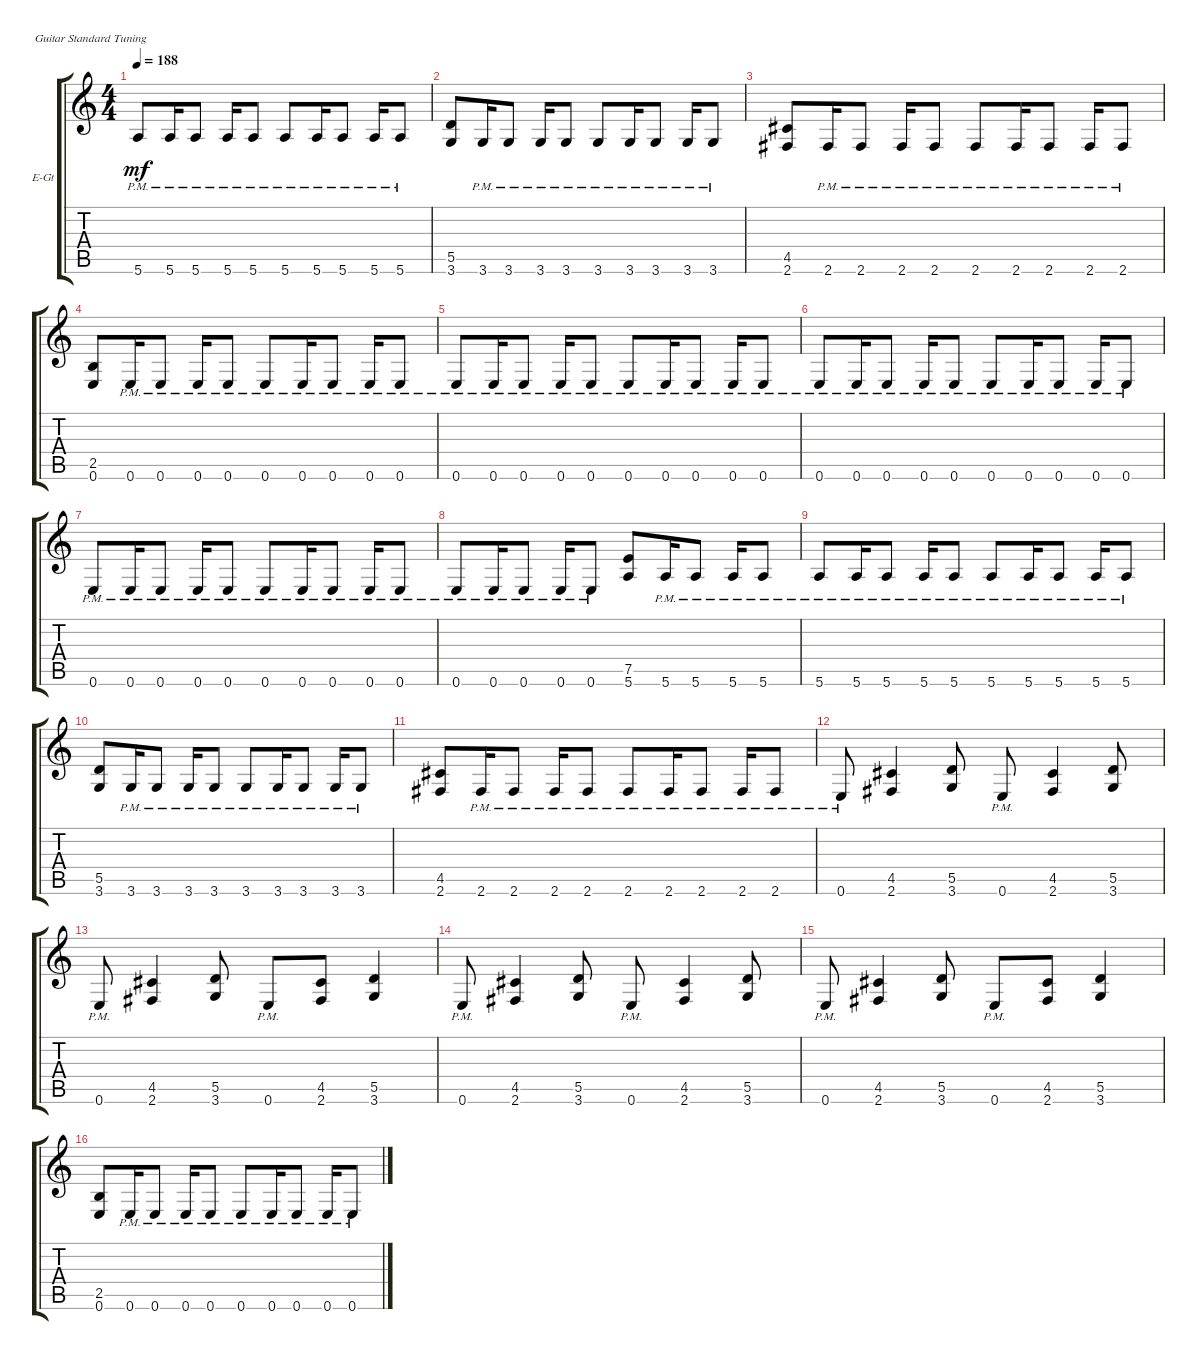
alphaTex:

\bracketExtendMode groupsimilarinstruments
\firstSystemTrackNameOrientation horizontal
\otherSystemsTrackNameOrientation horizontal
\track ("Gtr Dist 2" "E-Gt") {instrument overdrivenguitar}
\staff {score tabs}
\tuning (E4 B3 G3 D3 A2 E2)
\ts (4 4)
\tempo 188
\clef g2
\ks c
5.6{pm}.8{dy mf} 5.6{pm}.16 5.6{pm}.8 5.6{pm}.16 5.6{pm}.8 5.6{pm}.8 5.6{pm}.16 5.6{pm}.8 5.6{pm}.16 5.6{pm}.8 |
(5.5 3.6).8 3.6{pm}.16 3.6{pm}.8 3.6{pm}.16 3.6{pm}.8 3.6{pm}.8 3.6{pm}.16 3.6{pm}.8 3.6{pm}.16 3.6{pm}.8 |
(4.5 2.6).8 2.6{pm}.16 2.6{pm}.8 2.6{pm}.16 2.6{pm}.8 2.6{pm}.8 2.6{pm}.16 2.6{pm}.8 2.6{pm}.16 2.6{pm}.8 |
(2.5 0.6).8 0.6{pm}.16 0.6{pm}.8 0.6{pm}.16 0.6{pm}.8 0.6{pm}.8 0.6{pm}.16 0.6{pm}.8 0.6{pm}.16 0.6{pm}.8 |
0.6{pm}.8 0.6{pm}.16 0.6{pm}.8 0.6{pm}.16 0.6{pm}.8 0.6{pm}.8 0.6{pm}.16 0.6{pm}.8 0.6{pm}.16 0.6{pm}.8 |
0.6{pm}.8 0.6{pm}.16 0.6{pm}.8 0.6{pm}.16 0.6{pm}.8 0.6{pm}.8 0.6{pm}.16 0.6{pm}.8 0.6{pm}.16 0.6{pm}.8 |
0.6{pm}.8 0.6{pm}.16 0.6{pm}.8 0.6{pm}.16 0.6{pm}.8 0.6{pm}.8 0.6{pm}.16 0.6{pm}.8 0.6{pm}.16 0.6{pm}.8 |
0.6{pm}.8 0.6{pm}.16 0.6{pm}.8 0.6{pm}.16 0.6{pm}.8 (7.5 5.6).8 5.6{pm}.16 5.6{pm}.8 5.6{pm}.16 5.6{pm}.8 |
5.6{pm}.8 5.6{pm}.16 5.6{pm}.8 5.6{pm}.16 5.6{pm}.8 5.6{pm}.8 5.6{pm}.16 5.6{pm}.8 5.6{pm}.16 5.6{pm}.8 |
(5.5 3.6).8 3.6{pm}.16 3.6{pm}.8 3.6{pm}.16 3.6{pm}.8 3.6{pm}.8 3.6{pm}.16 3.6{pm}.8 3.6{pm}.16 3.6{pm}.8 |
(4.5 2.6).8 2.6{pm}.16 2.6{pm}.8 2.6{pm}.16 2.6{pm}.8 2.6{pm}.8 2.6{pm}.16 2.6{pm}.8 2.6{pm}.16 2.6{pm}.8 |
0.6{pm}.8 (4.5 2.6).4 (5.5 3.6).8 0.6{pm}.8 (4.5 2.6).4 (5.5 3.6).8 |
0.6{pm}.8 (4.5 2.6).4 (5.5 3.6).8 0.6{pm}.8 (4.5 2.6).8 (5.5 3.6).4 |
0.6{pm}.8 (4.5 2.6).4 (5.5 3.6).8 0.6{pm}.8 (4.5 2.6).4 (5.5 3.6).8 |
0.6{pm}.8 (4.5 2.6).4 (5.5 3.6).8 0.6{pm}.8 (4.5 2.6).8 (5.5 3.6).4 |
(2.5 0.6).8 0.6{pm}.16 0.6{pm}.8 0.6{pm}.16 0.6{pm}.8 0.6{pm}.8 0.6{pm}.16 0.6{pm}.8 0.6{pm}.16 0.6{pm}.8
